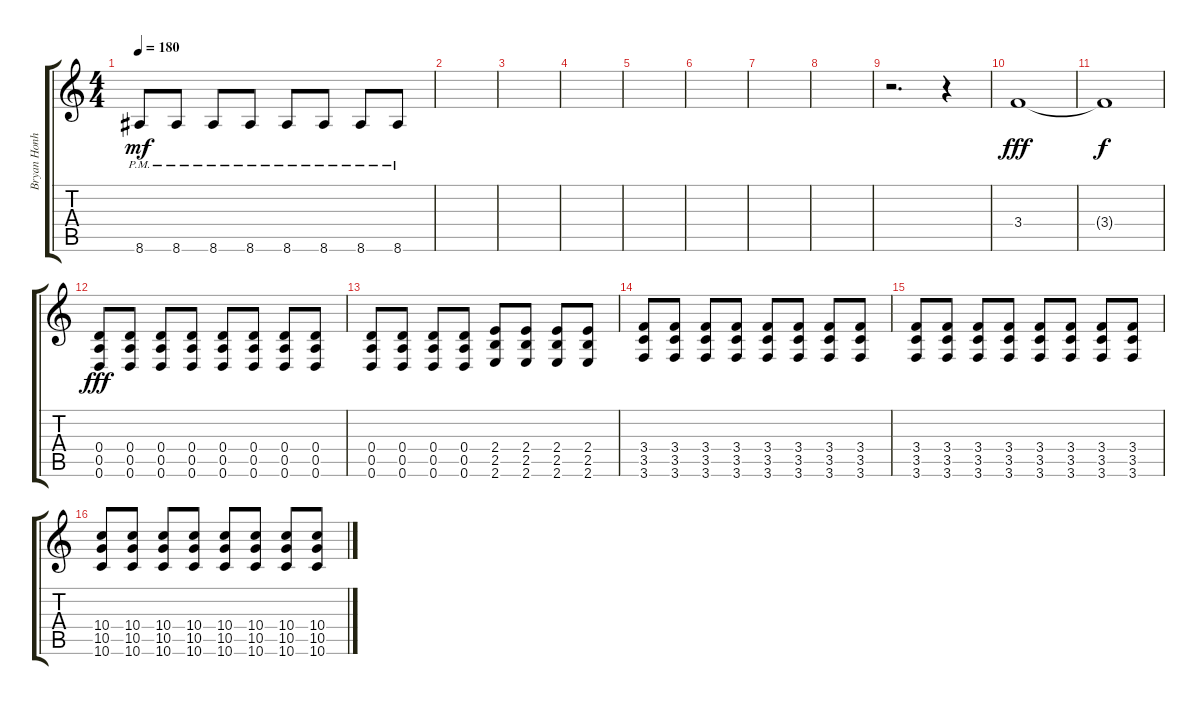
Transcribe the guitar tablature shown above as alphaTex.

\track ("Bryan Honhart" "Bryan Honh") {instrument overdrivenguitar}
\staff {score tabs}
\tuning (E4 B3 G3 D3 A2 D2) {hide}
\ts (4 4)
\tempo 180
\clef g2
\ks c
8.6{pm}.8{dy mf} 8.6{pm}.8 8.6{pm}.8 8.6{pm}.8 8.6{pm}.8 8.6{pm}.8 8.6{pm}.8 8.6{pm}.8 |
|
|
|
|
|
|
|
r.2{d} r.4{instrument distortionguitar} |
3.4.1{dy fff volume 16} |
3.4{t}.1{dy f} |
(0.4 0.5 0.6).8{dy fff} (0.4 0.5 0.6).8 (0.4 0.5 0.6).8 (0.4 0.5 0.6).8 (0.4 0.5 0.6).8 (0.4 0.5 0.6).8 (0.4 0.5 0.6).8 (0.4 0.5 0.6).8 |
(0.4 0.5 0.6).8 (0.4 0.5 0.6).8 (0.4 0.5 0.6).8 (0.4 0.5 0.6).8 (2.4 2.5 2.6).8 (2.4 2.5 2.6).8 (2.4 2.5 2.6).8 (2.4 2.5 2.6).8 |
(3.4 3.5 3.6).8 (3.4 3.5 3.6).8 (3.4 3.5 3.6).8 (3.4 3.5 3.6).8 (3.4 3.5 3.6).8 (3.4 3.5 3.6).8 (3.4 3.5 3.6).8 (3.4 3.5 3.6).8 |
(3.4 3.5 3.6).8 (3.4 3.5 3.6).8 (3.4 3.5 3.6).8 (3.4 3.5 3.6).8 (3.4 3.5 3.6).8 (3.4 3.5 3.6).8 (3.4 3.5 3.6).8 (3.4 3.5 3.6).8 |
(10.4 10.5 10.6).8 (10.4 10.5 10.6).8 (10.4 10.5 10.6).8 (10.4 10.5 10.6).8 (10.4 10.5 10.6).8 (10.4 10.5 10.6).8 (10.4 10.5 10.6).8 (10.4 10.5 10.6).8
